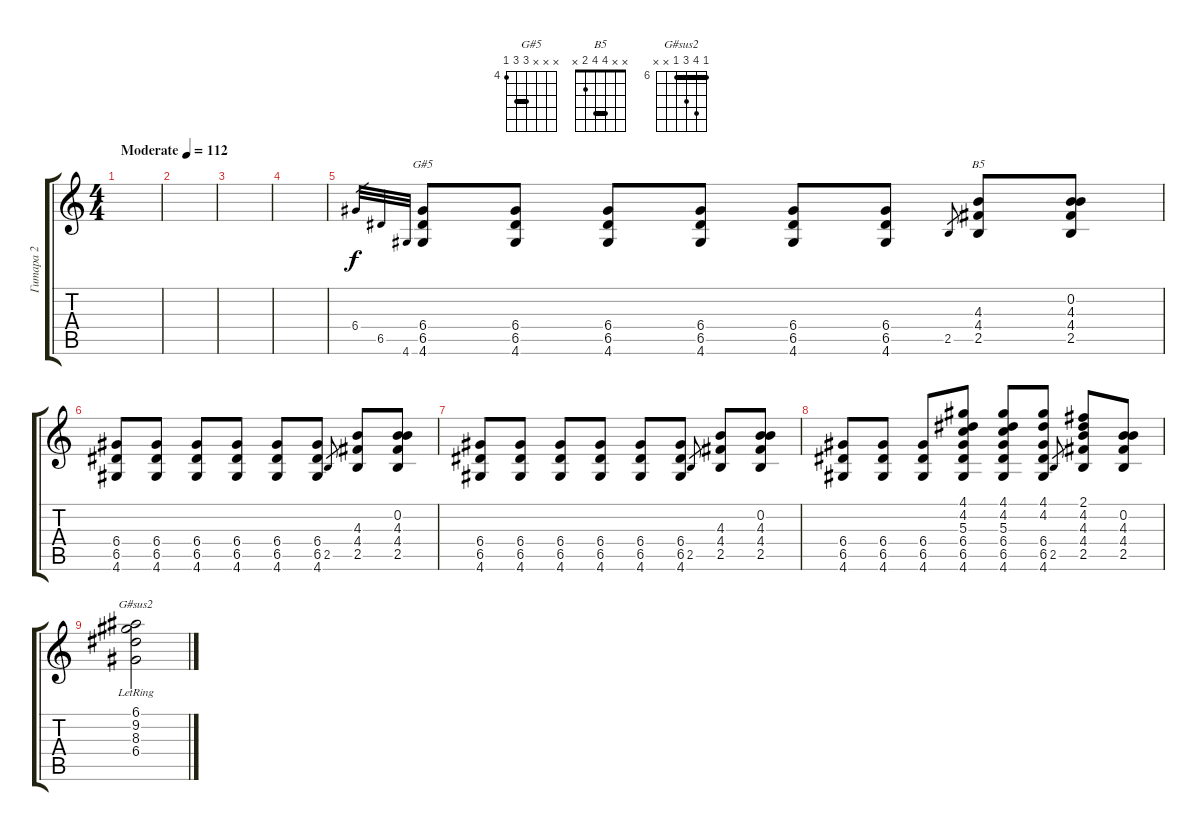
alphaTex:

\track ("Гитара 2" "Гитара 2") {instrument acousticguitarsteel}
\staff {score tabs}
\tuning (E4 B3 G3 D3 A2 E2) {hide}
\chord ("G#5" x x x 6 6 4) {firstfret 4 barre 6}
\chord ("B5" x x 4 4 2 x) {barre 4}
\chord ("G#sus2" 6 9 8 6 x x) {firstfret 6 barre 6}
\ts (4 4)
\tempo (112 "Moderate")
\clef g2
\ks c
|
|
|
|
6.4.32{gr} 6.5.32{gr} 4.6.32{gr} (6.4 6.5 4.6).8{ch "G#5"} (6.4 6.5 4.6).8 (6.4 6.5 4.6).8 (6.4 6.5 4.6).8 (6.4 6.5 4.6).8 (6.4 6.5 4.6).8 2.5.8{gr} (4.3 4.4 2.5).8{ch "B5"} (0.2 4.3 4.4 2.5).8 |
(6.4 6.5 4.6).8 (6.4 6.5 4.6).8 (6.4 6.5 4.6).8 (6.4 6.5 4.6).8 (6.4 6.5 4.6).8 (6.4 6.5 4.6).8 2.5.8{gr} (4.3 4.4 2.5).8 (0.2 4.3 4.4 2.5).8 |
(6.4 6.5 4.6).8 (6.4 6.5 4.6).8 (6.4 6.5 4.6).8 (6.4 6.5 4.6).8 (6.4 6.5 4.6).8 (6.4 6.5 4.6).8 2.5.8{gr} (4.3 4.4 2.5).8 (0.2 4.3 4.4 2.5).8 |
(6.4 6.5 4.6).8 (6.4 6.5 4.6).8 (6.4 6.5 4.6).8 (4.1 4.2 5.3 6.4 6.5 4.6).8 (4.1 4.2 5.3 6.4 6.5 4.6).8 (4.1 4.2 6.4 6.5 4.6).8 2.5.8{gr} (2.1 4.2 4.3 4.4 2.5).8 (0.2 4.3 4.4 2.5).8 |
(6.1 9.2{lr} 8.3 6.4).2{ch "G#sus2"}
